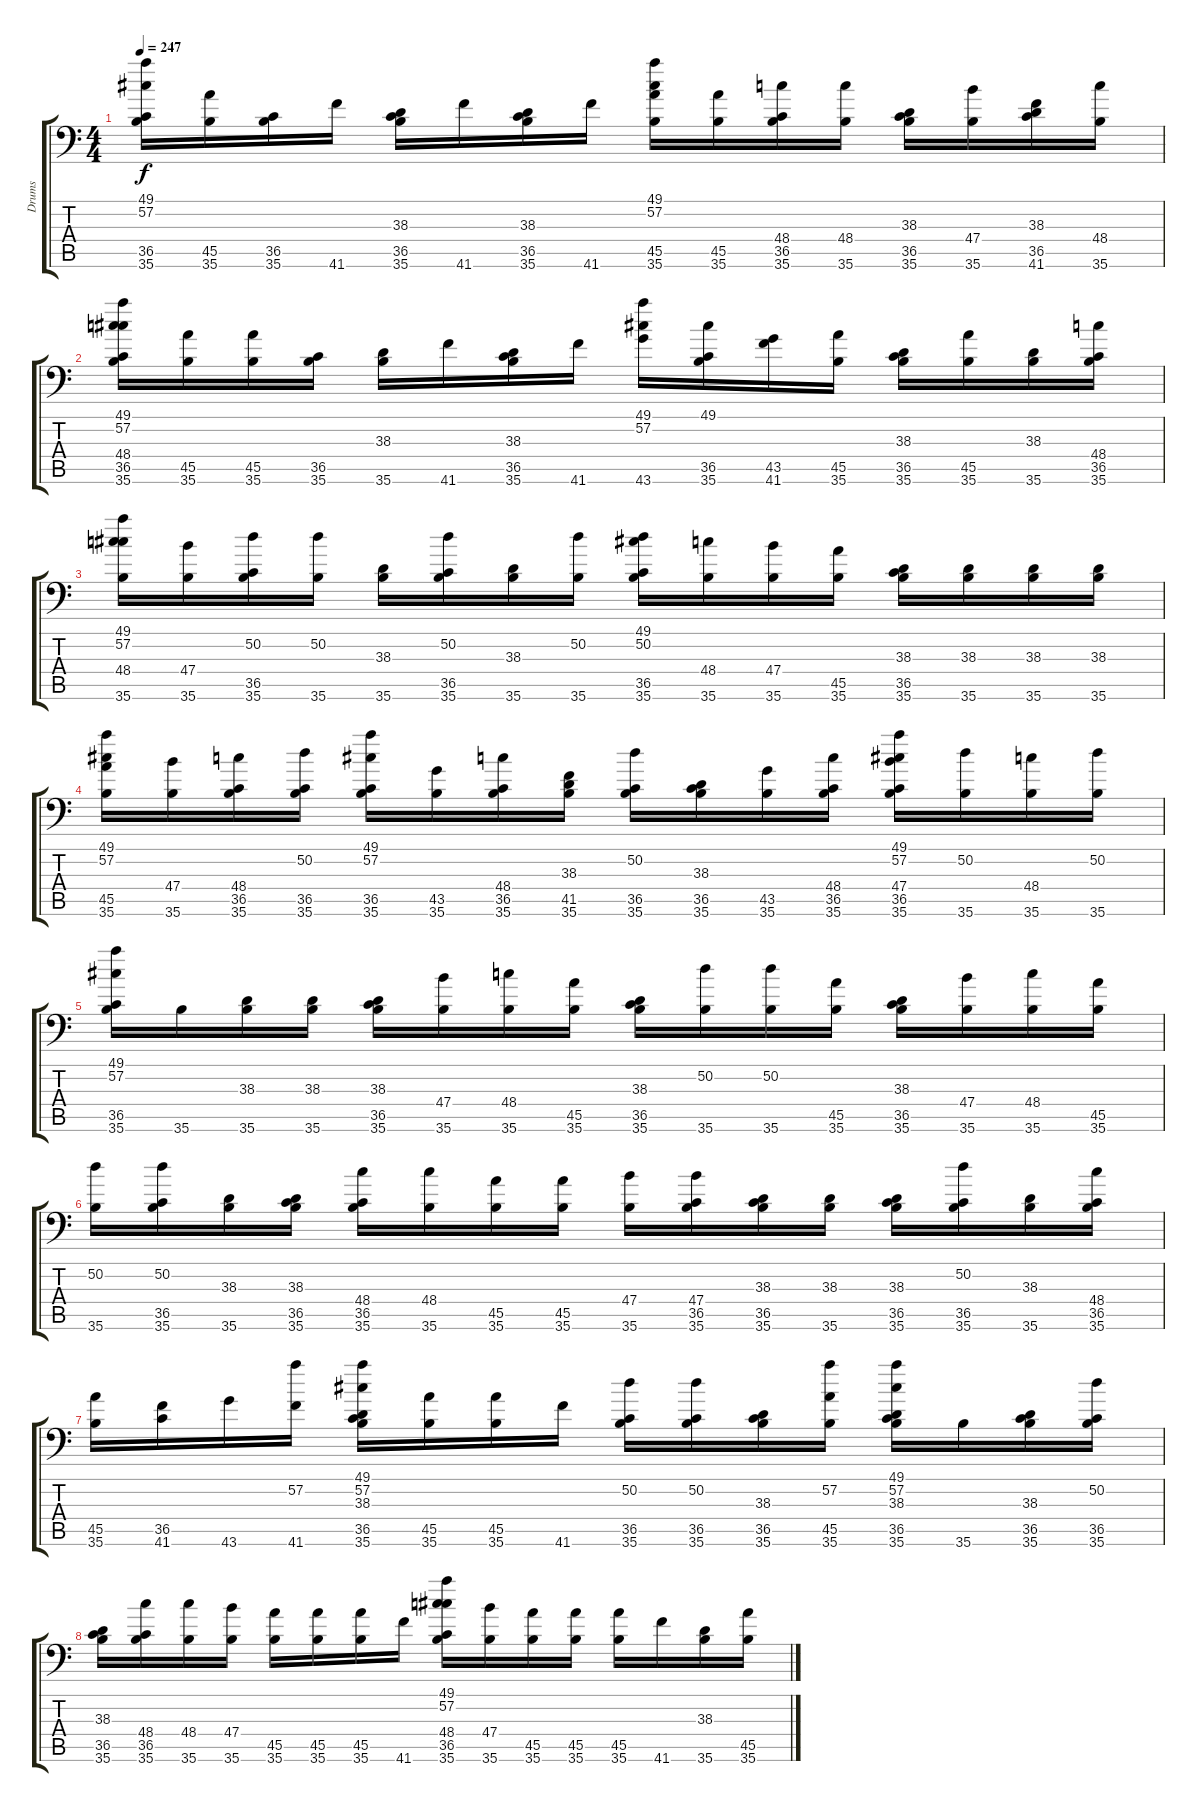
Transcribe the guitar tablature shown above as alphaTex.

\track ("Drums" "Drums") {instrument acousticgrandpiano}
\staff {score tabs}
\tuning (C-1 C-1 C-1 C-1 C-1 C-1) {hide}
\ts (4 4)
\tempo 247
\clef f4
\ks c
(49.1 57.2 36.5 35.6).16{dy f} (45.5 35.6).16 (36.5 35.6).16 41.6.16 (38.3 36.5 35.6).16 41.6.16 (38.3 36.5 35.6).16 41.6.16 (49.1 57.2 45.5 35.6).16 (45.5 35.6).16 (48.4 36.5 35.6).16 (48.4 35.6).16 (38.3 36.5 35.6).16 (47.4 35.6).16 (38.3 36.5 41.6).16 (48.4 35.6).16 |
(49.1 57.2 48.4 36.5 35.6).16 (45.5 35.6).16 (45.5 35.6).16 (36.5 35.6).16 (38.3 35.6).16 41.6.16 (38.3 36.5 35.6).16 41.6.16 (49.1 57.2 43.6).16 (49.1 36.5 35.6).16 (43.5 41.6).16 (45.5 35.6).16 (38.3 36.5 35.6).16 (45.5 35.6).16 (38.3 35.6).16 (48.4 36.5 35.6).16 |
(49.1 57.2 48.4 35.6).16 (47.4 35.6).16 (50.2 36.5 35.6).16 (50.2 35.6).16 (38.3 35.6).16 (50.2 36.5 35.6).16 (38.3 35.6).16 (50.2 35.6).16 (49.1 50.2 36.5 35.6).16 (48.4 35.6).16 (47.4 35.6).16 (45.5 35.6).16 (38.3 36.5 35.6).16 (38.3 35.6).16 (38.3 35.6).16 (38.3 35.6).16 |
(49.1 57.2 45.5 35.6).16 (47.4 35.6).16 (48.4 36.5 35.6).16 (50.2 36.5 35.6).16 (49.1 57.2 36.5 35.6).16 (43.5 35.6).16 (48.4 36.5 35.6).16 (38.3 41.5 35.6).16 (50.2 36.5 35.6).16 (38.3 36.5 35.6).16 (43.5 35.6).16 (48.4 36.5 35.6).16 (49.1 57.2 47.4 36.5 35.6).16 (50.2 35.6).16 (48.4 35.6).16 (50.2 35.6).16 |
(49.1 57.2 36.5 35.6).16 35.6.16 (38.3 35.6).16 (38.3 35.6).16 (38.3 36.5 35.6).16 (47.4 35.6).16 (48.4 35.6).16 (45.5 35.6).16 (38.3 36.5 35.6).16 (50.2 35.6).16 (50.2 35.6).16 (45.5 35.6).16 (38.3 36.5 35.6).16 (47.4 35.6).16 (48.4 35.6).16 (45.5 35.6).16 |
(50.2 35.6).16 (50.2 36.5 35.6).16 (38.3 35.6).16 (38.3 36.5 35.6).16 (48.4 36.5 35.6).16 (48.4 35.6).16 (45.5 35.6).16 (45.5 35.6).16 (47.4 35.6).16 (47.4 36.5 35.6).16 (38.3 36.5 35.6).16 (38.3 35.6).16 (38.3 36.5 35.6).16 (50.2 36.5 35.6).16 (38.3 35.6).16 (48.4 36.5 35.6).16 |
(45.5 35.6).16 (36.5 41.6).16 43.6.16 (57.2 41.6).16 (49.1 57.2 38.3 36.5 35.6).16 (45.5 35.6).16 (45.5 35.6).16 41.6.16 (50.2 36.5 35.6).16 (50.2 36.5 35.6).16 (38.3 36.5 35.6).16 (57.2 45.5 35.6).16 (49.1 57.2 38.3 36.5 35.6).16 35.6.16 (38.3 36.5 35.6).16 (50.2 36.5 35.6).16 |
(38.3 36.5 35.6).16 (48.4 36.5 35.6).16 (48.4 35.6).16 (47.4 35.6).16 (45.5 35.6).16 (45.5 35.6).16 (45.5 35.6).16 41.6.16 (49.1 57.2 48.4 36.5 35.6).16 (47.4 35.6).16 (45.5 35.6).16 (45.5 35.6).16 (45.5 35.6).16 41.6.16 (38.3 35.6).16 (45.5 35.6).16
